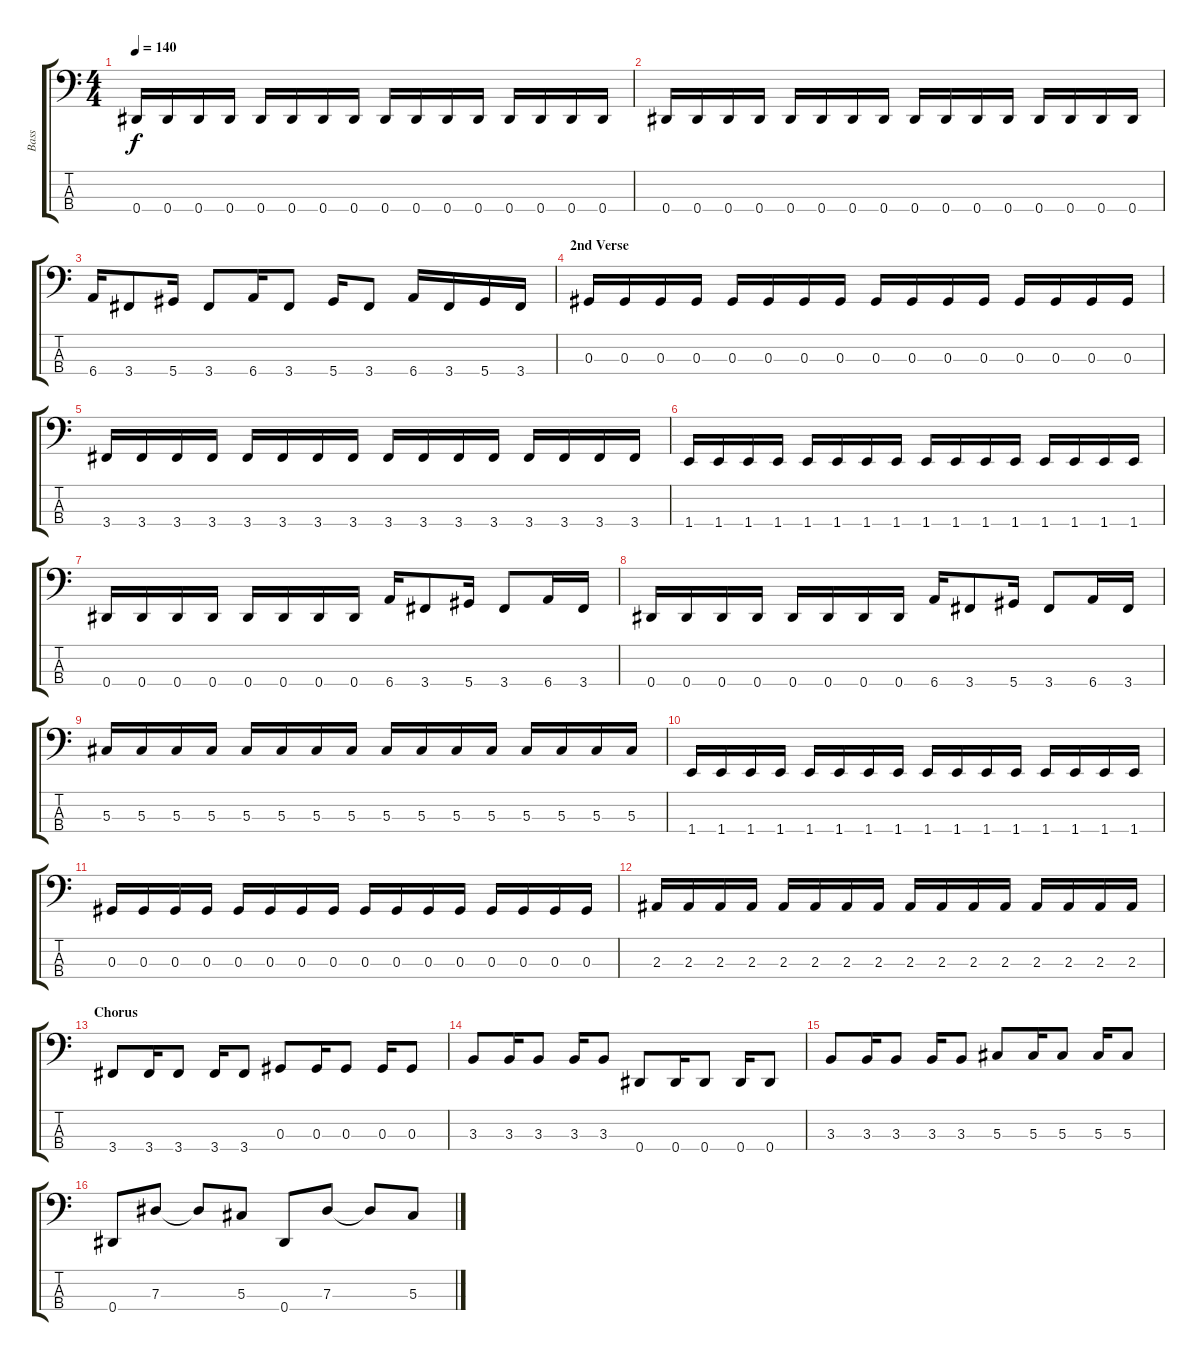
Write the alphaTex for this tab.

\track ("Bass" "Bass") {instrument electricbassfinger}
\staff {score tabs}
\tuning (Gb2 Db2 Ab1 Eb1) {hide}
\ts (4 4)
\tempo 140
\clef f4
\ks c
0.4.16{dy f} 0.4.16 0.4.16 0.4.16 0.4.16 0.4.16 0.4.16 0.4.16 0.4.16 0.4.16 0.4.16 0.4.16 0.4.16 0.4.16 0.4.16 0.4.16 |
0.4.16 0.4.16 0.4.16 0.4.16 0.4.16 0.4.16 0.4.16 0.4.16 0.4.16 0.4.16 0.4.16 0.4.16 0.4.16 0.4.16 0.4.16 0.4.16 |
6.4.16 3.4.8 5.4.16 3.4.8 6.4.16 3.4.8 5.4.16 3.4.8 6.4.16 3.4.16 5.4.16 3.4.16 |
\section ("" "2nd Verse")
0.3.16 0.3.16 0.3.16 0.3.16 0.3.16 0.3.16 0.3.16 0.3.16 0.3.16 0.3.16 0.3.16 0.3.16 0.3.16 0.3.16 0.3.16 0.3.16 |
3.4.16 3.4.16 3.4.16 3.4.16 3.4.16 3.4.16 3.4.16 3.4.16 3.4.16 3.4.16 3.4.16 3.4.16 3.4.16 3.4.16 3.4.16 3.4.16 |
1.4.16 1.4.16 1.4.16 1.4.16 1.4.16 1.4.16 1.4.16 1.4.16 1.4.16 1.4.16 1.4.16 1.4.16 1.4.16 1.4.16 1.4.16 1.4.16 |
0.4.16 0.4.16 0.4.16 0.4.16 0.4.16 0.4.16 0.4.16 0.4.16 6.4.16 3.4.8 5.4.16 3.4.8 6.4.16 3.4.16 |
0.4.16 0.4.16 0.4.16 0.4.16 0.4.16 0.4.16 0.4.16 0.4.16 6.4.16 3.4.8 5.4.16 3.4.8 6.4.16 3.4.16 |
5.3.16 5.3.16 5.3.16 5.3.16 5.3.16 5.3.16 5.3.16 5.3.16 5.3.16 5.3.16 5.3.16 5.3.16 5.3.16 5.3.16 5.3.16 5.3.16 |
1.4.16 1.4.16 1.4.16 1.4.16 1.4.16 1.4.16 1.4.16 1.4.16 1.4.16 1.4.16 1.4.16 1.4.16 1.4.16 1.4.16 1.4.16 1.4.16 |
0.3.16 0.3.16 0.3.16 0.3.16 0.3.16 0.3.16 0.3.16 0.3.16 0.3.16 0.3.16 0.3.16 0.3.16 0.3.16 0.3.16 0.3.16 0.3.16 |
2.3.16 2.3.16 2.3.16 2.3.16 2.3.16 2.3.16 2.3.16 2.3.16 2.3.16 2.3.16 2.3.16 2.3.16 2.3.16 2.3.16 2.3.16 2.3.16 |
\section ("" "Chorus")
3.4.8 3.4.16 3.4.8 3.4.16 3.4.8 0.3.8 0.3.16 0.3.8 0.3.16 0.3.8 |
3.3.8 3.3.16 3.3.8 3.3.16 3.3.8 0.4.8 0.4.16 0.4.8 0.4.16 0.4.8 |
3.3.8 3.3.16 3.3.8 3.3.16 3.3.8 5.3.8 5.3.16 5.3.8 5.3.16 5.3.8 |
0.4.8 7.3.8 7.3{t}.8 5.3.8 0.4.8 7.3.8 7.3{t}.8 5.3.8
